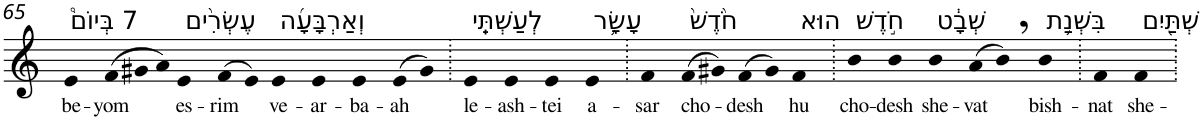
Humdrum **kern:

**kern	**text
*part1	*part1
*staff1	*staff1
*I"Piano	*
*I'Pno	*
!!LO:PB:g=z
*clefG2	*
*k[]	*
=65	=65
!LO:TX:a:t=7 בְּיוֹם֩	!
!	!LO:LY:b
4e	be-
!	!LO:LY:b
(>12f	-yom
12g#X	.
12a)	.
!LO:TX:a:t=עֶשְׂרִ֨ים	!
!	!LO:LY:b
4e	es-
!	!LO:LY:b
(>8f	-rim
8e)	.
!LO:TX:a:t=וְאַרְבָּעָ֜ה	!
!	!LO:LY:b
4e	ve-
!	!LO:LY:b
4e	-ar-
!	!LO:LY:b
4e	-ba-
!	!LO:LY:b
(>8e	-ah
8g#)	.
=66.	=66.
!LO:TX:a:t=לְעַשְׁתֵּֽי	!
!	!LO:LY:b
4e	le-
!	!LO:LY:b
4e	-ash-
!	!LO:LY:b
4e	-tei
!LO:TX:a:t=עָשָׂ֥ר	!
!	!LO:LY:b
4e	a-
=67.	=67.
!	!LO:LY:b
4f	-sar
!LO:TX:a:t=חֹ֙דֶשׁ֙	!
!	!LO:LY:b
(>8f	cho-
8g#X)	.
!	!LO:LY:b
(>8f	-desh
8g#)	.
!LO:TX:a:t=הוּא	!
!	!LO:LY:b
4f	hu
=68.	=68.
!LO:TX:a:t=חֹ֣דֶשׁ	!
!	!LO:LY:b
4b	cho-
!	!LO:LY:b
4b	-desh
!LO:TX:a:t=שְׁבָ֔ט	!
!	!LO:LY:b
4b	she-
!	!LO:LY:b
(>8a	-vat
8b,)	.
!LO:TX:a:t=בִּשְׁנַ֥ת	!
!	!LO:LY:b
4b	bish-
=69.	=69.
!	!LO:LY:b
4f	-nat
!LO:TX:a:t=שְׁתַּ֖יִם	!
!	!LO:LY:b
4f	she-
=.	=.
*-	*-
